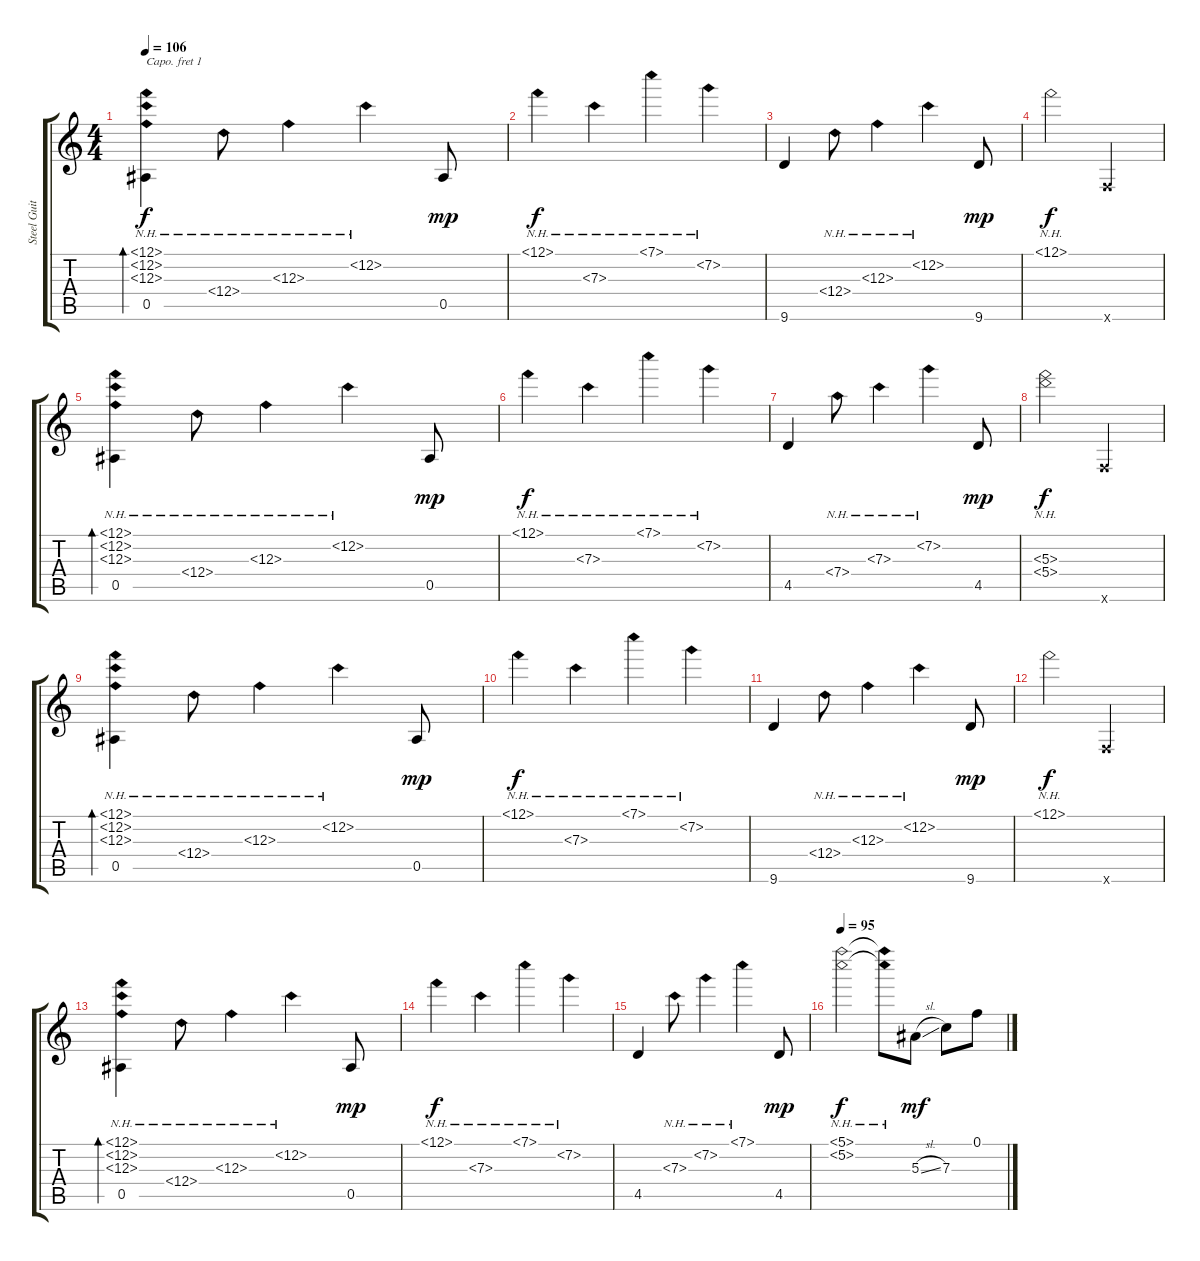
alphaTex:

\track ("Steel Guitar" "Steel Guit") {instrument acousticguitarsteel}
\staff {score tabs}
\capo 1
\tuning (E4 B3 E3 Db3 A2 E2) {hide}
\ts (4 4)
\tempo 106
\clef g2
\ks c
(12.1{nh} 12.2{nh} 12.3{nh} 0.5).4{bd 120 dy f instrument acousticguitarsteel} 12.4{nh}.8 12.3{nh}.4 12.2{nh}.4 0.5.8{dy mp} |
12.1{nh}.4{dy f} 7.3{nh}.4 7.1{nh}.4 7.2{nh}.4 |
9.6.4 12.4{nh}.8 12.3{nh}.4 12.2{nh}.4 9.6.8{dy mp} |
12.1{nh}.2{dy f} 0.6{x}.2 |
(12.1{nh} 12.2{nh} 12.3{nh} 0.5).4{bd 120} 12.4{nh}.8 12.3{nh}.4 12.2{nh}.4 0.5.8{dy mp} |
12.1{nh}.4{dy f} 7.3{nh}.4 7.1{nh}.4 7.2{nh}.4 |
4.5.4 7.4{nh}.8 7.3{nh}.4 7.2{nh}.4 4.5.8{dy mp} |
(5.3{nh} 5.4{nh}).2{dy f} 0.6{x}.2 |
(12.1{nh} 12.2{nh} 12.3{nh} 0.5).4{bd 120} 12.4{nh}.8 12.3{nh}.4 12.2{nh}.4 0.5.8{dy mp} |
12.1{nh}.4{dy f} 7.3{nh}.4 7.1{nh}.4 7.2{nh}.4 |
9.6.4 12.4{nh}.8 12.3{nh}.4 12.2{nh}.4 9.6.8{dy mp} |
12.1{nh}.2{dy f} 0.6{x}.2 |
(12.1{nh} 12.2{nh} 12.3{nh} 0.5).4{bd 120} 12.4{nh}.8 12.3{nh}.4 12.2{nh}.4 0.5.8{dy mp} |
12.1{nh}.4{dy f} 7.3{nh}.4 7.1{nh}.4 7.2{nh}.4 |
4.5.4 7.3{nh}.8 7.2{nh}.4 7.1{nh}.4 4.5.8{dy mp} |
\tempo 95
(5.1{nh} 5.2{nh}).2{dy f} (5.1{nh t} 5.2{nh t}).8 5.3{sl}.8{dy mf} 7.3.8 0.1.8
